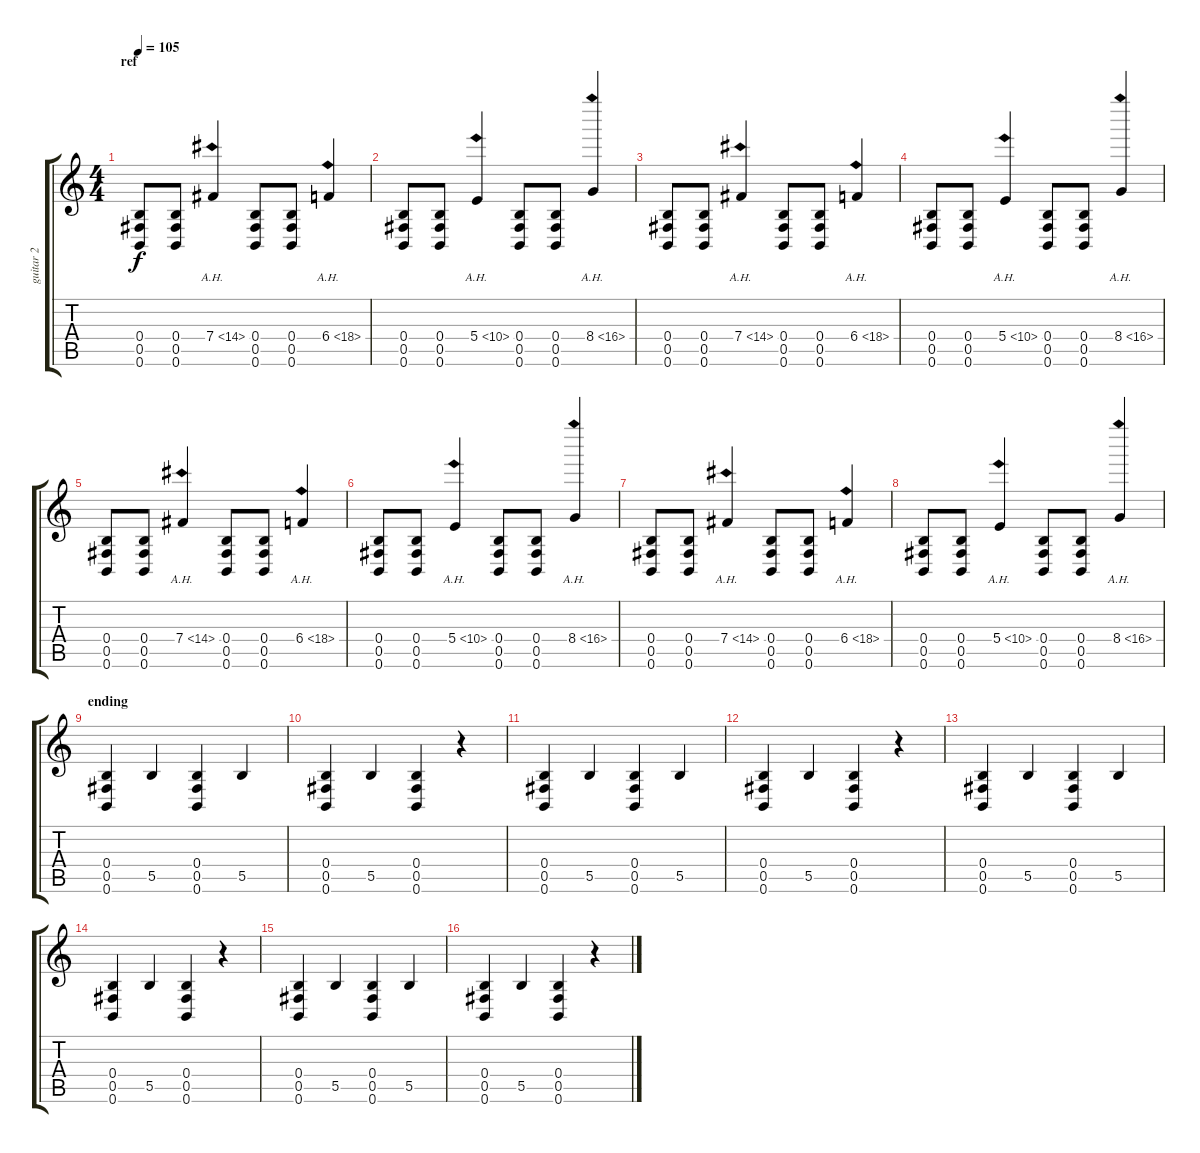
\track ("guitar 2" "guitar 2") {instrument distortionguitar}
\staff {score tabs}
\tuning (Db4 Ab3 E3 B2 Gb2 B1) {hide}
\ts (4 4)
\section ("" "ref")
\tempo 105
\clef g2
\ks c
(0.4 0.5 0.6).8{dy f} (0.4 0.5 0.6).8 7.4{ah 7}.4 (0.4 0.5 0.6).8 (0.4 0.5 0.6).8 6.4{ah 12}.4 |
(0.4 0.5 0.6).8 (0.4 0.5 0.6).8 5.4{ah 5}.4 (0.4 0.5 0.6).8 (0.4 0.5 0.6).8 8.4{ah 8}.4 |
(0.4 0.5 0.6).8 (0.4 0.5 0.6).8 7.4{ah 7}.4 (0.4 0.5 0.6).8 (0.4 0.5 0.6).8 6.4{ah 12}.4 |
(0.4 0.5 0.6).8 (0.4 0.5 0.6).8 5.4{ah 5}.4 (0.4 0.5 0.6).8 (0.4 0.5 0.6).8 8.4{ah 8}.4 |
(0.4 0.5 0.6).8 (0.4 0.5 0.6).8 7.4{ah 7}.4 (0.4 0.5 0.6).8 (0.4 0.5 0.6).8 6.4{ah 12}.4 |
(0.4 0.5 0.6).8 (0.4 0.5 0.6).8 5.4{ah 5}.4 (0.4 0.5 0.6).8 (0.4 0.5 0.6).8 8.4{ah 8}.4 |
(0.4 0.5 0.6).8 (0.4 0.5 0.6).8 7.4{ah 7}.4 (0.4 0.5 0.6).8 (0.4 0.5 0.6).8 6.4{ah 12}.4 |
(0.4 0.5 0.6).8 (0.4 0.5 0.6).8 5.4{ah 5}.4 (0.4 0.5 0.6).8 (0.4 0.5 0.6).8 8.4{ah 8}.4 |
\section ("" "ending")
(0.4 0.5 0.6).4 5.5.4 (0.4 0.5 0.6).4 5.5.4 |
(0.4 0.5 0.6).4 5.5.4 (0.4 0.5 0.6).4 r.4 |
(0.4 0.5 0.6).4 5.5.4 (0.4 0.5 0.6).4 5.5.4 |
(0.4 0.5 0.6).4 5.5.4 (0.4 0.5 0.6).4 r.4 |
(0.4 0.5 0.6).4 5.5.4 (0.4 0.5 0.6).4 5.5.4 |
(0.4 0.5 0.6).4 5.5.4 (0.4 0.5 0.6).4 r.4 |
(0.4 0.5 0.6).4 5.5.4 (0.4 0.5 0.6).4 5.5.4 |
(0.4 0.5 0.6).4 5.5.4 (0.4 0.5 0.6).4 r.4
